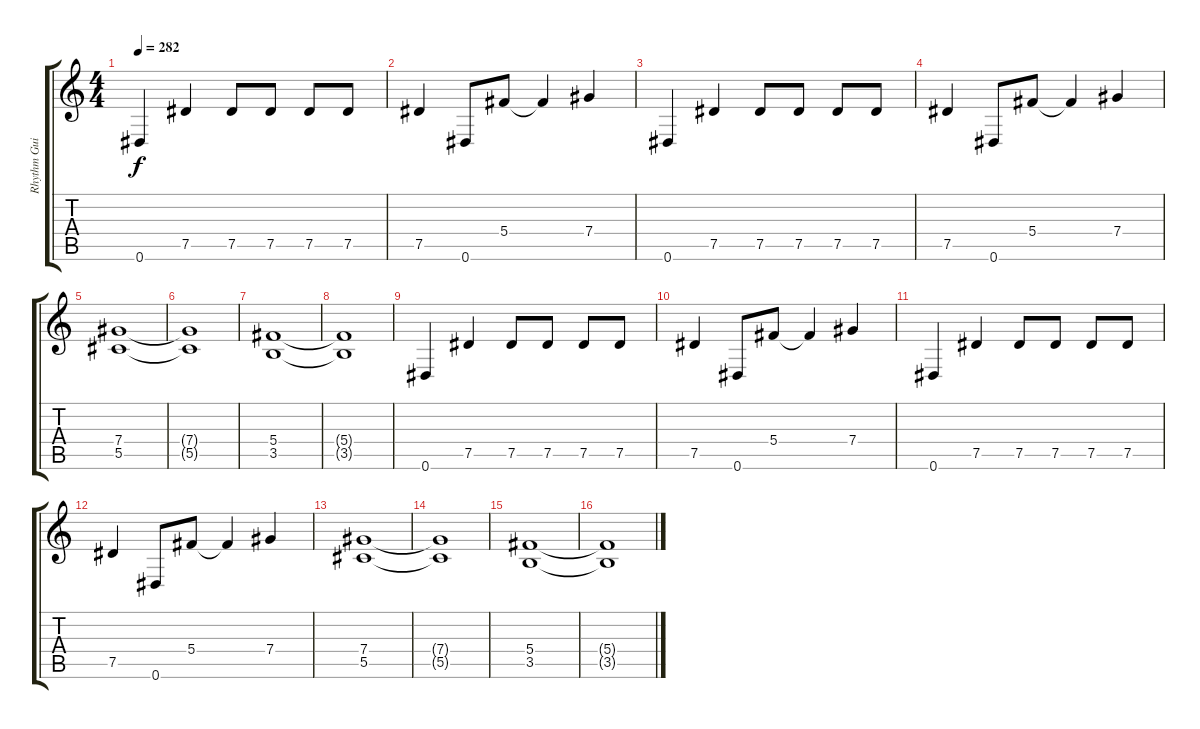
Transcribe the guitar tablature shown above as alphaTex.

\track ("Rhythm Guitar 2" "Rhythm Gui") {instrument overdrivenguitar}
\staff {score tabs}
\tuning (Eb4 Bb3 Gb3 Db3 Ab2 Eb2) {hide}
\ts (4 4)
\tempo 282
\clef g2
\ks c
0.6.4{dy f} 7.5.4 7.5.8 7.5.8 7.5.8 7.5.8 |
7.5.4 0.6.8 5.4.8 5.4{t}.4 7.4.4 |
0.6.4 7.5.4 7.5.8 7.5.8 7.5.8 7.5.8 |
7.5.4 0.6.8 5.4.8 5.4{t}.4 7.4.4 |
(7.4 5.5).1 |
(7.4{t} 5.5{t}).1 |
(5.4 3.5).1 |
(5.4{t} 3.5{t}).1 |
0.6.4 7.5.4 7.5.8 7.5.8 7.5.8 7.5.8 |
7.5.4 0.6.8 5.4.8 5.4{t}.4 7.4.4 |
0.6.4 7.5.4 7.5.8 7.5.8 7.5.8 7.5.8 |
7.5.4 0.6.8 5.4.8 5.4{t}.4 7.4.4 |
(7.4 5.5).1 |
(7.4{t} 5.5{t}).1 |
(5.4 3.5).1 |
(5.4{t} 3.5{t}).1
